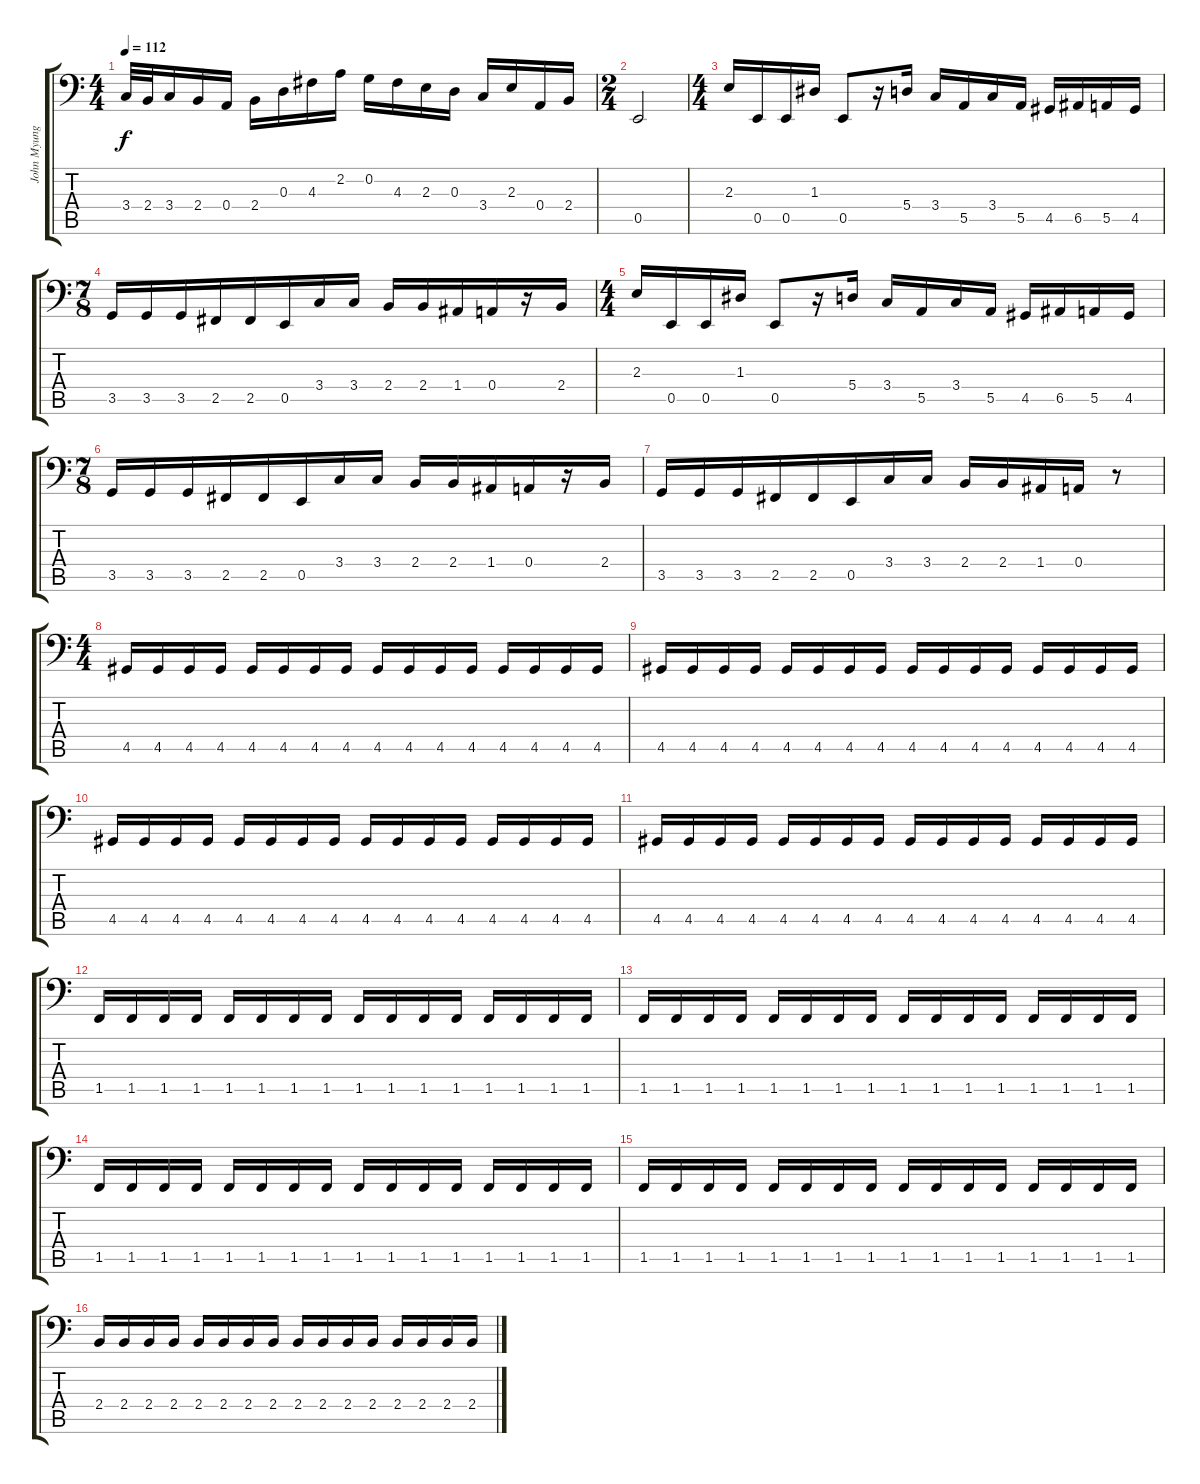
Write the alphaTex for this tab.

\track ("John Myung - 6 Strings Bass" "John Myung") {instrument electricbassfinger}
\staff {score tabs}
\tuning (C3 G2 D2 A1 E1 B0) {hide}
\ts (4 4)
\tempo 112
\clef f4
\ks c
3.4.32{dy f} 2.4.32 3.4.16 2.4.16 0.4.16 2.4.16 0.3.16 4.3.16 2.2.16 0.2.16 4.3.16 2.3.16 0.3.16 3.4.16 2.3.16 0.4.16 2.4.16 |
\ts (2 4)
0.5.2 |
\ts (4 4)
2.3.16 0.5.16 0.5.16 1.3.16 0.5.8 r.16 5.4.16 3.4.16 5.5.16 3.4.16 5.5.16 4.5.16 6.5.16 5.5.16 4.5.16 |
\ts (7 8)
3.5.16 3.5.16 3.5.16 2.5.16 2.5.16 0.5.16 3.4.16 3.4.16 2.4.16 2.4.16 1.4.16 0.4.16 r.16 2.4.16 |
\ts (4 4)
2.3.16 0.5.16 0.5.16 1.3.16 0.5.8 r.16 5.4.16 3.4.16 5.5.16 3.4.16 5.5.16 4.5.16 6.5.16 5.5.16 4.5.16 |
\ts (7 8)
3.5.16 3.5.16 3.5.16 2.5.16 2.5.16 0.5.16 3.4.16 3.4.16 2.4.16 2.4.16 1.4.16 0.4.16 r.16 2.4.16 |
3.5.16 3.5.16 3.5.16 2.5.16 2.5.16 0.5.16 3.4.16 3.4.16 2.4.16 2.4.16 1.4.16 0.4.16 r.8 |
\ts (4 4)
4.5.16 4.5.16 4.5.16 4.5.16 4.5.16 4.5.16 4.5.16 4.5.16 4.5.16 4.5.16 4.5.16 4.5.16 4.5.16 4.5.16 4.5.16 4.5.16 |
4.5.16 4.5.16 4.5.16 4.5.16 4.5.16 4.5.16 4.5.16 4.5.16 4.5.16 4.5.16 4.5.16 4.5.16 4.5.16 4.5.16 4.5.16 4.5.16 |
4.5.16 4.5.16 4.5.16 4.5.16 4.5.16 4.5.16 4.5.16 4.5.16 4.5.16 4.5.16 4.5.16 4.5.16 4.5.16 4.5.16 4.5.16 4.5.16 |
4.5.16 4.5.16 4.5.16 4.5.16 4.5.16 4.5.16 4.5.16 4.5.16 4.5.16 4.5.16 4.5.16 4.5.16 4.5.16 4.5.16 4.5.16 4.5.16 |
1.5.16 1.5.16 1.5.16 1.5.16 1.5.16 1.5.16 1.5.16 1.5.16 1.5.16 1.5.16 1.5.16 1.5.16 1.5.16 1.5.16 1.5.16 1.5.16 |
1.5.16 1.5.16 1.5.16 1.5.16 1.5.16 1.5.16 1.5.16 1.5.16 1.5.16 1.5.16 1.5.16 1.5.16 1.5.16 1.5.16 1.5.16 1.5.16 |
1.5.16 1.5.16 1.5.16 1.5.16 1.5.16 1.5.16 1.5.16 1.5.16 1.5.16 1.5.16 1.5.16 1.5.16 1.5.16 1.5.16 1.5.16 1.5.16 |
1.5.16 1.5.16 1.5.16 1.5.16 1.5.16 1.5.16 1.5.16 1.5.16 1.5.16 1.5.16 1.5.16 1.5.16 1.5.16 1.5.16 1.5.16 1.5.16 |
2.4.16 2.4.16 2.4.16 2.4.16 2.4.16 2.4.16 2.4.16 2.4.16 2.4.16 2.4.16 2.4.16 2.4.16 2.4.16 2.4.16 2.4.16 2.4.16
